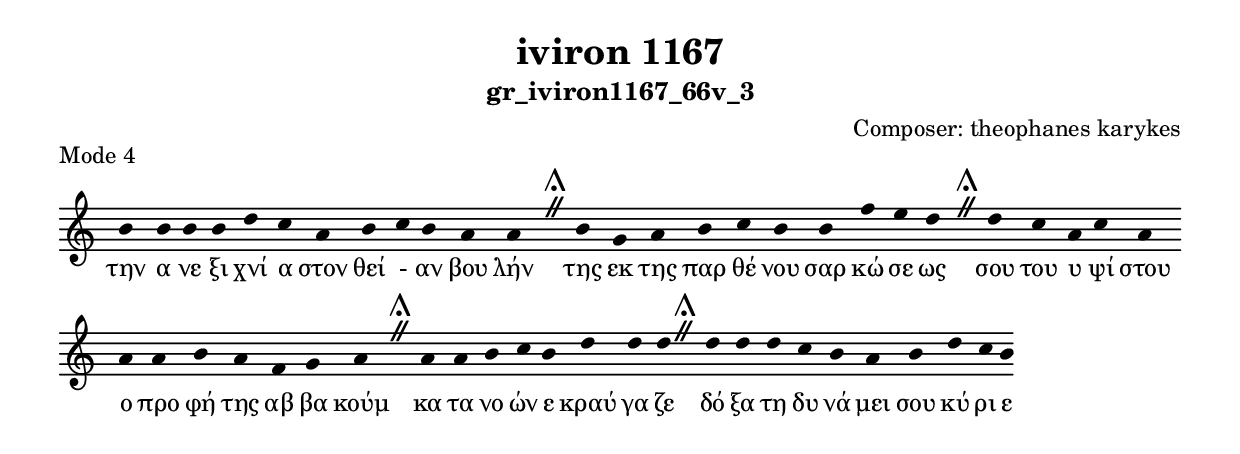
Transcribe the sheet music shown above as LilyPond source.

\include "gregorian.ly"

	\header {
 	  title = "iviron 1167"
	  subtitle = "gr_iviron1167_66v_3"
	  composer = "Composer: theophanes karykes"
	  piece = "Mode 4"
	}

	chant = {
	  b'4 b'4 b'4 b'4 d''4 c''4 a'4 b'4 c''4 b'4 a'4 a'4 \divisioMaior
 b'4 g'4 a'4 b'4 c''4 b'4 b'4 f''4 e''4 d''4 \divisioMaior
 d''4 c''4 a'4 c''4 a'4 a'4 a'4 b'4 a'4 f'4 g'4 a'4 \divisioMaior
 a'4 a'4 b'4 c''4 b'4 d''4 d''4 d''4 \divisioMaior
 d''4 d''4 d''4 c''4 b'4 a'4 b'4 d''4 c''4 b'4\finalis
	}

	verba = \lyricmode {την α νε ξι χνί α στον θεί - αν βου λήν 
της εκ της παρ θέ νου σαρ κώ σε ως 
σου του υ ψί στου ο προ φή της αβ βα κούμ 
κα τα νο ών ε κραύ γα ζε 
δό ξα τη δυ νά μει σου κύ ρι ε 
	}


	\score {
	  \new Staff <<
	  \new Voice = "melody" \chant
	  \new Lyrics = "one" \lyricsto melody \verba
	  >>
	  \layout {
	    \context {
	      \Staff
	      \remove "Time_signature_engraver"
	      \remove "Bar_engraver"
	    }
	    \context {
	      \Voice
	      \remove "Stem_engraver"
	    }
	  }
	}